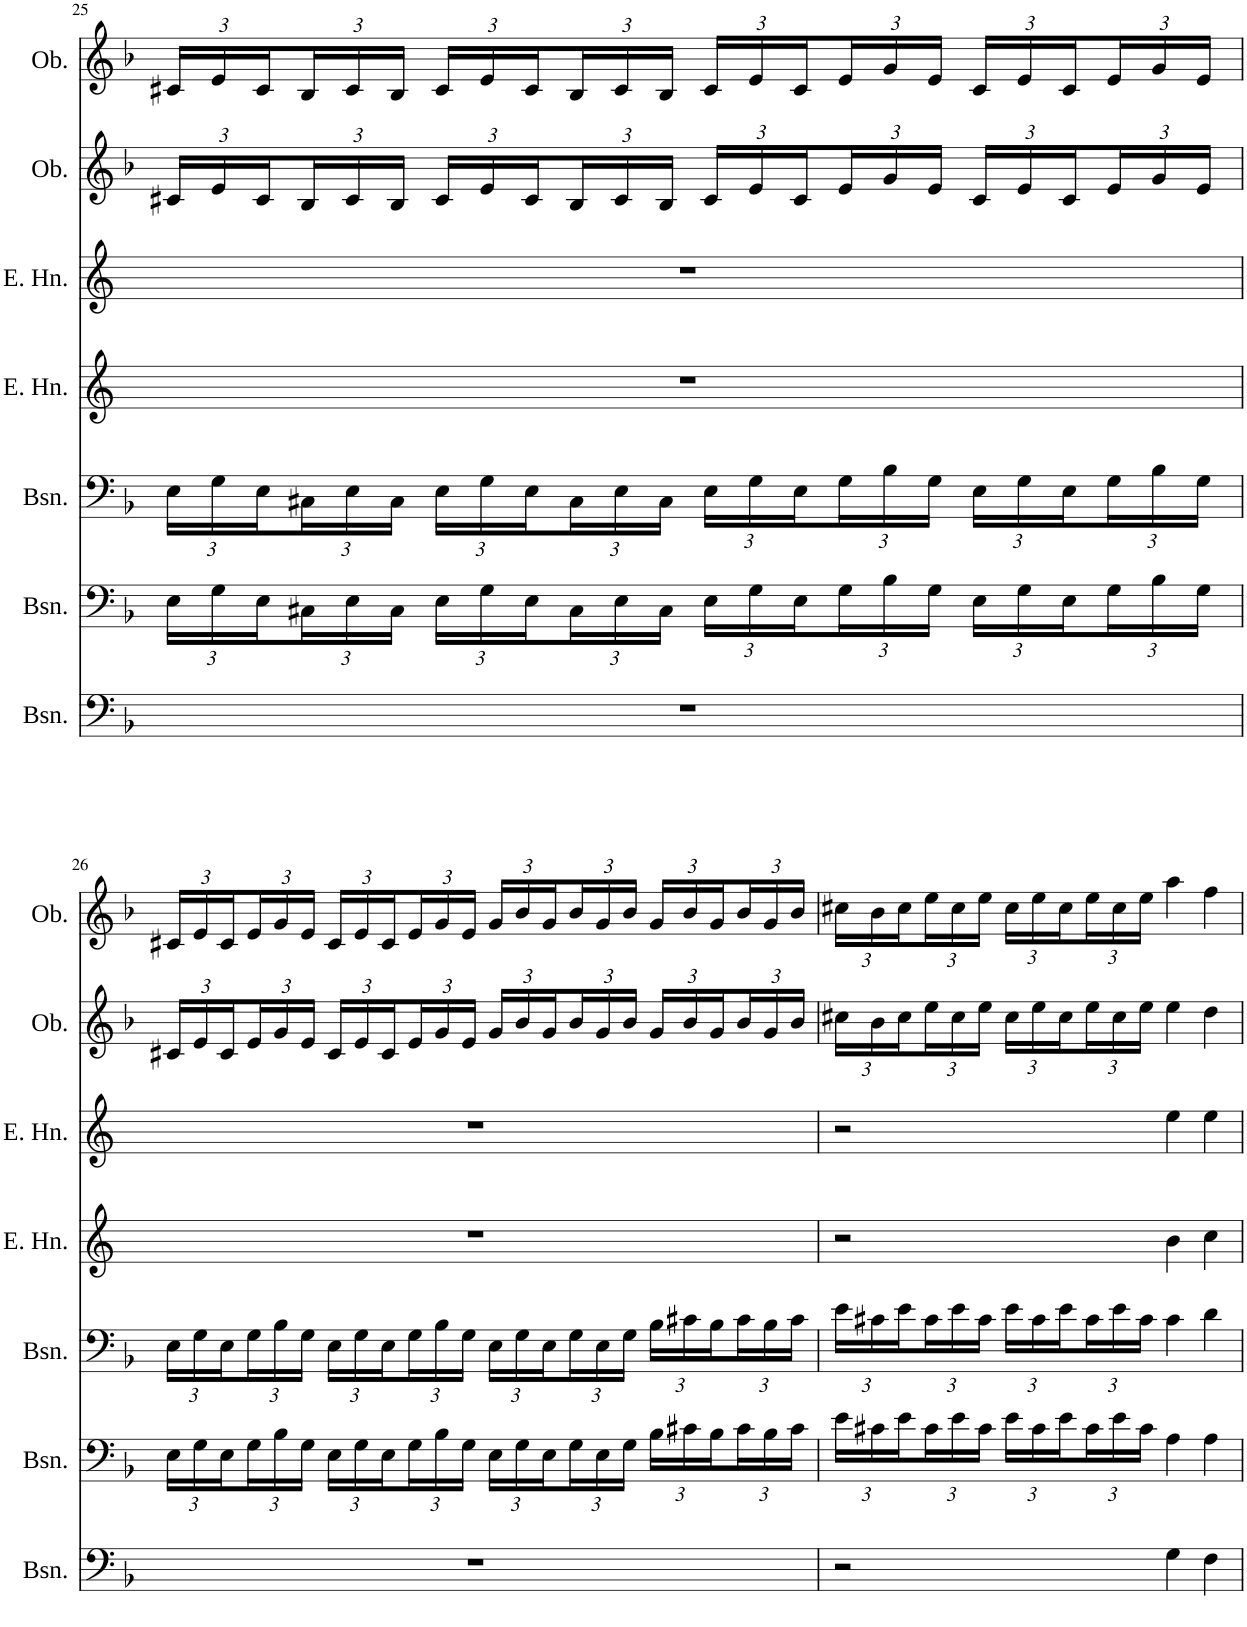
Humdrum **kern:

**kern	**kern	**kern	**kern	**kern	**kern	**kern
*part7	*part6	*part5	*part4	*part3	*part2	*part1
*staff7	*staff6	*staff5	*staff4	*staff3	*staff2	*staff1
*I"Bassoon	*I"Bassoon	*I"Bassoon	*I"English Horn	*I"English Horn	*I"Oboe	*I"Oboe
*I'Bsn.	*I'Bsn.	*I'Bsn.	*I'E. Hn.	*I'E. Hn.	*I'Ob.	*I'Ob.
!!LO:PB:g=z
*clefF4	*clefF4	*clefF4	*clefG2	*clefG2	*clefG2	*clefG2
*	*	*	*Trd4c7	*Trd4c7	*	*
*k[b-]	*k[b-]	*k[b-]	*k[]	*k[]	*k[b-]	*k[b-]
*M4/4	*M4/4	*M4/4	*M4/4	*M4/4	*M4/4	*M4/4
*met(c)	*met(c)	*met(c)	*met(c)	*met(c)	*met(c)	*met(c)
*	*Xbrackettup	*Xbrackettup	*	*	*Xbrackettup	*Xbrackettup
=25	=25	=25	=25	=25	=25	=25
1r	24E\LL	24E\LL	1r	1r	24c#X/LL	24c#X/LL
.	24G\	24G\	.	.	24e/	24e/
.	24E\	24E\	.	.	24c#/	24c#/
.	24C#X\	24C#X\	.	.	24B-/	24B-/
.	24E\	24E\	.	.	24c#/	24c#/
.	24C#\JJ	24C#\JJ	.	.	24B-/JJ	24B-/JJ
.	24E\LL	24E\LL	.	.	24c#/LL	24c#/LL
.	24G\	24G\	.	.	24e/	24e/
.	24E\	24E\	.	.	24c#/	24c#/
.	24C#\	24C#\	.	.	24B-/	24B-/
.	24E\	24E\	.	.	24c#/	24c#/
.	24C#\JJ	24C#\JJ	.	.	24B-/JJ	24B-/JJ
.	24E\LL	24E\LL	.	.	24c#/LL	24c#/LL
.	24G\	24G\	.	.	24e/	24e/
.	24E\	24E\	.	.	24c#/	24c#/
.	24G\	24G\	.	.	24e/	24e/
.	24B-\	24B-\	.	.	24g/	24g/
.	24G\JJ	24G\JJ	.	.	24e/JJ	24e/JJ
.	24E\LL	24E\LL	.	.	24c#/LL	24c#/LL
.	24G\	24G\	.	.	24e/	24e/
.	24E\	24E\	.	.	24c#/	24c#/
.	24G\	24G\	.	.	24e/	24e/
.	24B-\	24B-\	.	.	24g/	24g/
.	24G\JJ	24G\JJ	.	.	24e/JJ	24e/JJ
!!LO:LB:g=z
=26	=26	=26	=26	=26	=26	=26
1r	24E\LL	24E\LL	1r	1r	24c#X/LL	24c#X/LL
.	24G\	24G\	.	.	24e/	24e/
.	24E\	24E\	.	.	24c#/	24c#/
.	24G\	24G\	.	.	24e/	24e/
.	24B-\	24B-\	.	.	24g/	24g/
.	24G\JJ	24G\JJ	.	.	24e/JJ	24e/JJ
.	24E\LL	24E\LL	.	.	24c#/LL	24c#/LL
.	24G\	24G\	.	.	24e/	24e/
.	24E\	24E\	.	.	24c#/	24c#/
.	24G\	24G\	.	.	24e/	24e/
.	24B-\	24B-\	.	.	24g/	24g/
.	24G\JJ	24G\JJ	.	.	24e/JJ	24e/JJ
.	24E\LL	24E\LL	.	.	24g/LL	24g/LL
.	24G\	24G\	.	.	24b-/	24b-/
.	24E\	24E\	.	.	24g/	24g/
.	24G\	24G\	.	.	24b-/	24b-/
.	24E\	24E\	.	.	24g/	24g/
.	24G\JJ	24G\JJ	.	.	24b-/JJ	24b-/JJ
.	24B-\LL	24B-\LL	.	.	24g/LL	24g/LL
.	24c#X\	24c#X\	.	.	24b-/	24b-/
.	24B-\	24B-\	.	.	24g/	24g/
.	24c#\	24c#\	.	.	24b-/	24b-/
.	24B-\	24B-\	.	.	24g/	24g/
.	24c#\JJ	24c#\JJ	.	.	24b-/JJ	24b-/JJ
=27	=27	=27	=27	=27	=27	=27
2r	24e\LL	24e\LL	2r	2r	24cc#X\LL	24cc#X\LL
.	24c#X\	24c#X\	.	.	24b-\	24b-\
.	24e\	24e\	.	.	24cc#\	24cc#\
.	24c#\	24c#\	.	.	24ee\	24ee\
.	24e\	24e\	.	.	24cc#\	24cc#\
.	24c#\JJ	24c#\JJ	.	.	24ee\JJ	24ee\JJ
.	24e\LL	24e\LL	.	.	24cc#\LL	24cc#\LL
.	24c#\	24c#\	.	.	24ee\	24ee\
.	24e\	24e\	.	.	24cc#\	24cc#\
.	24c#\	24c#\	.	.	24ee\	24ee\
.	24e\	24e\	.	.	24cc#\	24cc#\
.	24c#\JJ	24c#\JJ	.	.	24ee\JJ	24ee\JJ
4G\	4A\	4c#\	4b\	4ee\	4ee\	4aa\
4F\	4A\	4d\	4cc\	4ee\	4dd\	4ff\
=	=	=	=	=	=	=
*-	*-	*-	*-	*-	*-	*-
